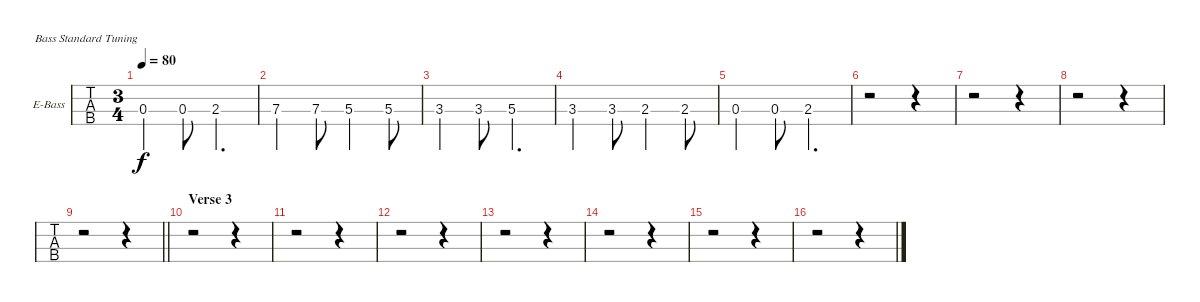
\bracketExtendMode groupsimilarinstruments
\firstSystemTrackNameOrientation horizontal
\otherSystemsTrackNameOrientation horizontal
\track ("Bass" "E-Bass") {instrument electricbassfinger}
\staff {tabs}
\tuning (G2 D2 A1 E1)
\ts (3 4)
\tempo 80
\clef f4
\ks c
0.3.4{dy f} 0.3.8 2.3.4{d} |
7.3.4 7.3.8 5.3.4 5.3.8 |
3.3.4 3.3.8 5.3.4{d} |
3.3.4 3.3.8 2.3.4 2.3.8 |
0.3.4 0.3.8 2.3.4{d} |
r.2 r.4 |
r.2 r.4 |
r.2 r.4 |
\barLineRight lightlight
r.2 r.4 |
\section ("" "Verse 3")
r.2 r.4 |
r.2 r.4 |
r.2 r.4 |
r.2 r.4 |
r.2 r.4 |
r.2 r.4 |
r.2 r.4
